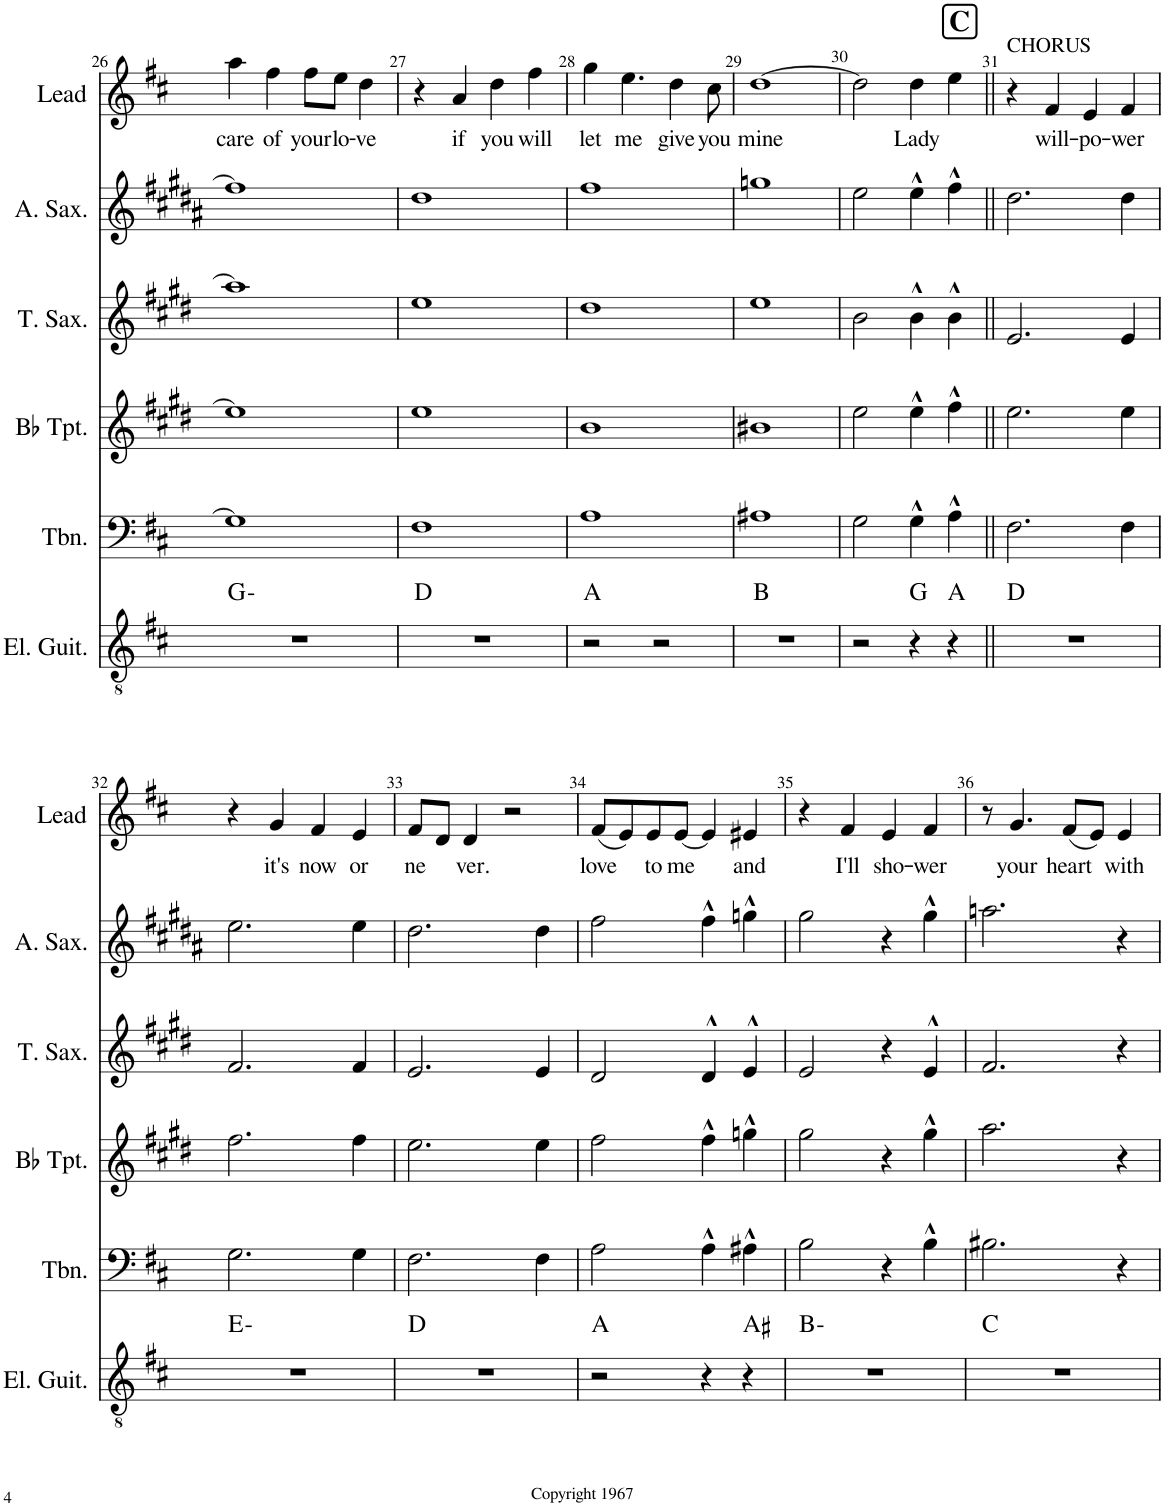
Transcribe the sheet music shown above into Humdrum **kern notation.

**kern	**harte	**kern	**kern	**kern	**kern	**kern	**text
*part6	*part6	*part5	*part4	*part3	*part2	*part1	*part1
*staff6	*	*staff5	*staff4	*staff3	*staff2	*staff1	*staff1
*I"Electric Guitar	*	*I"Trombone	*I"Bb Trumpet	*I"Tenor Saxophone	*I"Alto Saxophone	*I"Lead	*
*I'El. Guit.	*	*I'Tbn.	*I'Bb Tpt.	*I'T. Sax.	*I'A. Sax.	*I'Lead	*
!!LO:PB:g=z
*clefGv2	*	*clefF4	*clefG2	*clefG2	*clefG2	*clefG2	*
*	*	*	*Trd1c2	*Trd8c14	*Trd5c9	*	*
*k[f#c#]	*	*k[f#c#]	*k[f#c#g#d#]	*k[f#c#g#d#]	*k[f#c#g#d#a#]	*k[f#c#]	*
*M4/4	*	*M4/4	*M4/4	*M4/4	*M4/4	*M4/4	*
=26	=26	=26	=26	=26	=26	=26	=26
!	!	!	!	!	!	!	!LO:LY:b
1r	G:min	1G]	1ee]	1aa]	1ff##]	4aa\	care
!	!	!	!	!	!	!	!LO:LY:b
.	.	.	.	.	.	4ff#\	of
!	!	!	!	!	!	!	!LO:LY:b
.	.	.	.	.	.	8ff#\L	your
!	!	!	!	!	!	!	!LO:LY:b
.	.	.	.	.	.	8ee\J	lo-
!	!	!	!	!	!	!	!LO:LY:b
.	.	.	.	.	.	4dd\	-ve
=27	=27	=27	=27	=27	=27	=27	=27
1r	D:maj	1F#	1ee	1ee	1dd#	4r	.
!	!	!	!	!	!	!	!LO:LY:b
.	.	.	.	.	.	4a/	if
!	!	!	!	!	!	!	!LO:LY:b
.	.	.	.	.	.	4dd\	you
!	!	!	!	!	!	!	!LO:LY:b
.	.	.	.	.	.	4ff#\	will
=28	=28	=28	=28	=28	=28	=28	=28
!	!	!	!	!	!	!	!LO:LY:b
2r	A:maj	1A	1b	1dd#	1ff#	4gg\	let
!	!	!	!	!	!	!	!LO:LY:b
.	.	.	.	.	.	4.ee\	me
2r	.	.	.	.	.	.	.
!	!	!	!	!	!	!	!LO:LY:b
.	.	.	.	.	.	4dd\	give
!	!	!	!	!	!	!	!LO:LY:b
.	.	.	.	.	.	8cc#\	you
=29	=29	=29	=29	=29	=29	=29	=29
!	!	!	!	!	!	!	!LO:LY:b
1r	B:maj	1A#X	1b#X	1ee	1ggn	[1dd	mine
=30	=30	=30	=30	=30	=30	=30	=30
2r	.	2G\	2ee\	2b\	2ee\	2dd\]	.
!	!	!	!	!	!	!	!LO:LY:b
4r	G:maj	4G^^\	4ee^^\	4b^^\	4ee^^\	4dd\	Lady
4r	A:maj	4A^^\	4ff#^^\	4b^^\	4ff#^^\	4ee\	.
!!LO:REH:place=s1:a:B:cj:fs=14:t=C
=31||	=31||	=31||	=31||	=31||	=31||	=31||	=31||
!	!	!	!	!	!	!LO:TX:a:t=CHORUS	!
1r	D:maj	2.F#\	2.ee\	2.e/	2.dd#\	4r	.
!	!	!	!	!	!	!	!LO:LY:b
.	.	.	.	.	.	4f#/	will-
!	!	!	!	!	!	!	!LO:LY:b
.	.	.	.	.	.	4e/	-po-
!	!	!	!	!	!	!	!LO:LY:b
.	.	4F#\	4ee\	4e/	4dd#\	4f#/	-wer
!!LO:LB:g=z
=32	=32	=32	=32	=32	=32	=32	=32
1r	E:min	2.G\	2.ff#\	2.f#/	2.ee\	4r	.
!	!	!	!	!	!	!	!LO:LY:b
.	.	.	.	.	.	4g/	it's
!	!	!	!	!	!	!	!LO:LY:b
.	.	.	.	.	.	4f#/	now
!	!	!	!	!	!	!	!LO:LY:b
.	.	4G\	4ff#\	4f#/	4ee\	4e/	or
=33	=33	=33	=33	=33	=33	=33	=33
!	!	!	!	!	!	!	!LO:LY:b
1r	D:maj	2.F#\	2.ee\	2.e/	2.dd#\	8f#/L	ne
.	.	.	.	.	.	8d/J	.
!	!	!	!	!	!	!	!LO:LY:b
.	.	.	.	.	.	4d/	ver.
.	.	.	.	.	.	2r	.
.	.	4F#\	4ee\	4e/	4dd#\	.	.
=34	=34	=34	=34	=34	=34	=34	=34
!	!	!	!	!	!	!	!LO:LY:b
2r	A:maj	2A\	2ff#\	2d#/	2ff#\	(8f#/L	love
.	.	.	.	.	.	8e/)	.
!	!	!	!	!	!	!	!LO:LY:b
.	.	.	.	.	.	8e/	to
!	!	!	!	!	!	!	!LO:LY:b
.	.	.	.	.	.	[8e/J	me
4r	.	4A^^\	4ff#^^\	4d#^^/	4ff#^^\	4e/]	.
!	!	!	!	!	!	!	!LO:LY:b
4r	A#:maj	4A#X^^\	4ggn^^\	4e^^/	4ggn^^\	4e#X/	and
=35	=35	=35	=35	=35	=35	=35	=35
1r	B:min	2B\	2gg#\	2e/	2gg#\	4r	.
!	!	!	!	!	!	!	!LO:LY:b
.	.	.	.	.	.	4f#/	I'll
!	!	!	!	!	!	!	!LO:LY:b
.	.	4r	4r	4r	4r	4e/	sho-
!	!	!	!	!	!	!	!LO:LY:b
.	.	4B^^\	4gg#^^\	4e^^/	4gg#^^\	4f#/	-wer
=36	=36	=36	=36	=36	=36	=36	=36
1r	C:maj	2.B#X\	2.aa\	2.f#/	2.aan\	8r	.
!	!	!	!	!	!	!	!LO:LY:b
.	.	.	.	.	.	4.g/	your
!	!	!	!	!	!	!	!LO:LY:b
.	.	.	.	.	.	(8f#/L	heart
.	.	.	.	.	.	8e/J)	.
!	!	!	!	!	!	!	!LO:LY:b
.	.	4r	4r	4r	4r	4e/	with
=	=	=	=	=	=	=	=
*-	*-	*-	*-	*-	*-	*-	*-
